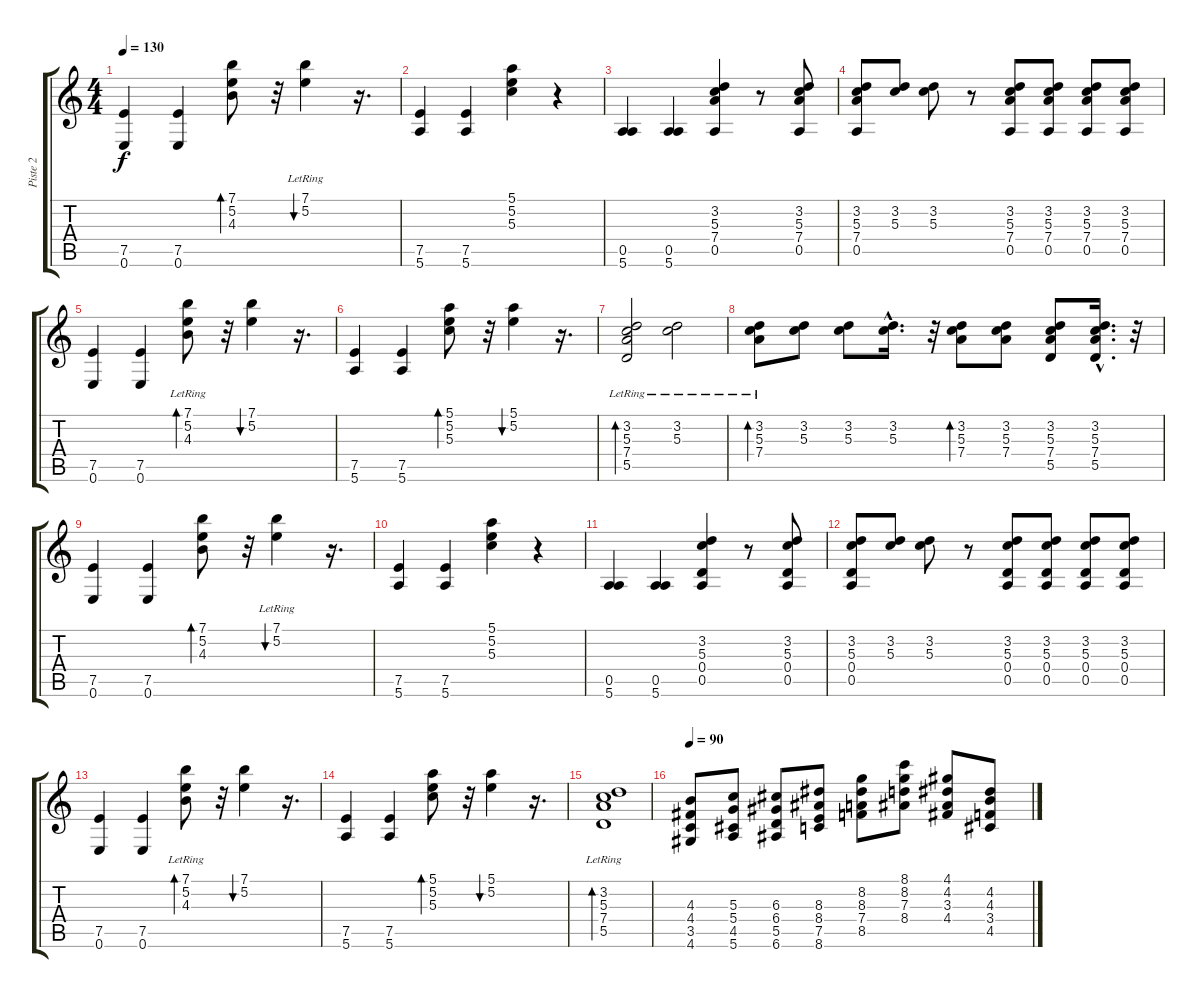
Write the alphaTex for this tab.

\track ("Piste 2" "Piste 2") {instrument acousticguitarsteel}
\staff {score tabs}
\tuning (E4 B3 G3 D3 A2 E2) {hide}
\ts (4 4)
\tempo 130
\clef g2
\ks c
(7.5 0.6).4{dy f} (7.5 0.6).4 (7.1 5.2 4.3).8{bd 30} r.32 (7.1{lr} 5.2{lr}).4{bu 30} r.16{d} |
(7.5 5.6).4 (7.5 5.6).4 (5.1 5.2 5.3).4 r.4 |
(0.5 5.6).4 (0.5 5.6).4 (3.2 5.3 7.4 0.5).4 r.8 (3.2 5.3 7.4 0.5).8 |
(3.2 5.3 7.4 0.5).8 (3.2 5.3).8 (3.2 5.3).8 r.8 (3.2 5.3 7.4 0.5).8 (3.2 5.3 7.4 0.5).8 (3.2 5.3 7.4 0.5).8 (3.2 5.3 7.4 0.5).8 |
(7.5 0.6).4 (7.5 0.6).4 (7.1{lr} 5.2{lr} 4.3).8{bd 30} r.32 (7.1 5.2).4{bu 30} r.16{d} |
(7.5 5.6).4 (7.5 5.6).4 (5.1 5.2 5.3).8{bd 60} r.32 (5.1 5.2).4{bu 120} r.16{d} |
(3.2{lr} 5.3{lr} 7.4{lr} 5.5{lr}).2{bd 240} (3.2{lr} 5.3{lr}).2 |
(3.2{lr} 5.3{lr} 7.4{lr}).8{bd 240} (3.2 5.3).8 (3.2 5.3).8 (3.2{hac} 5.3{hac}).16{d} r.32 (3.2 5.3 7.4).8{bd 30} (3.2 5.3 7.4).8 (3.2 5.3 7.4 5.5).8 (3.2{hac} 5.3{hac} 7.4{hac} 5.5{hac}).16{d} r.32 |
(7.5 0.6).4 (7.5 0.6).4 (7.1 5.2 4.3).8{bd 30} r.32 (7.1{lr} 5.2{lr}).4{bu 30} r.16{d} |
(7.5 5.6).4 (7.5 5.6).4 (5.1 5.2 5.3).4 r.4 |
(0.5 5.6).4 (0.5 5.6).4 (3.2 5.3 0.4 0.5).4 r.8 (3.2 5.3 0.4 0.5).8 |
(3.2 5.3 0.4 0.5).8 (3.2 5.3).8 (3.2 5.3).8 r.8 (3.2 5.3 0.4 0.5).8 (3.2 5.3 0.4 0.5).8 (3.2 5.3 0.4 0.5).8 (3.2 5.3 0.4 0.5).8 |
(7.5 0.6).4 (7.5 0.6).4 (7.1{lr} 5.2{lr} 4.3).8{bd 30} r.32 (7.1 5.2).4{bu 30} r.16{d} |
(7.5 5.6).4 (7.5 5.6).4 (5.1 5.2 5.3).8{bd 60} r.32 (5.1 5.2).4{bu 120} r.16{d} |
(3.2{lr} 5.3{lr} 7.4{lr} 5.5{lr}).1{bd 240} |
\tempo 90
(4.3 4.4 3.5 4.6).8 (5.3 5.4 4.5 5.6).8 (6.3 6.4 5.5 6.6).8 (8.3 8.4 7.5 8.6).8 (8.2 8.3 7.4 8.5).8 (8.1 8.2 7.3 8.4).8 (4.1 4.2 3.3 4.4).8 (4.2 4.3 3.4 4.5).8
